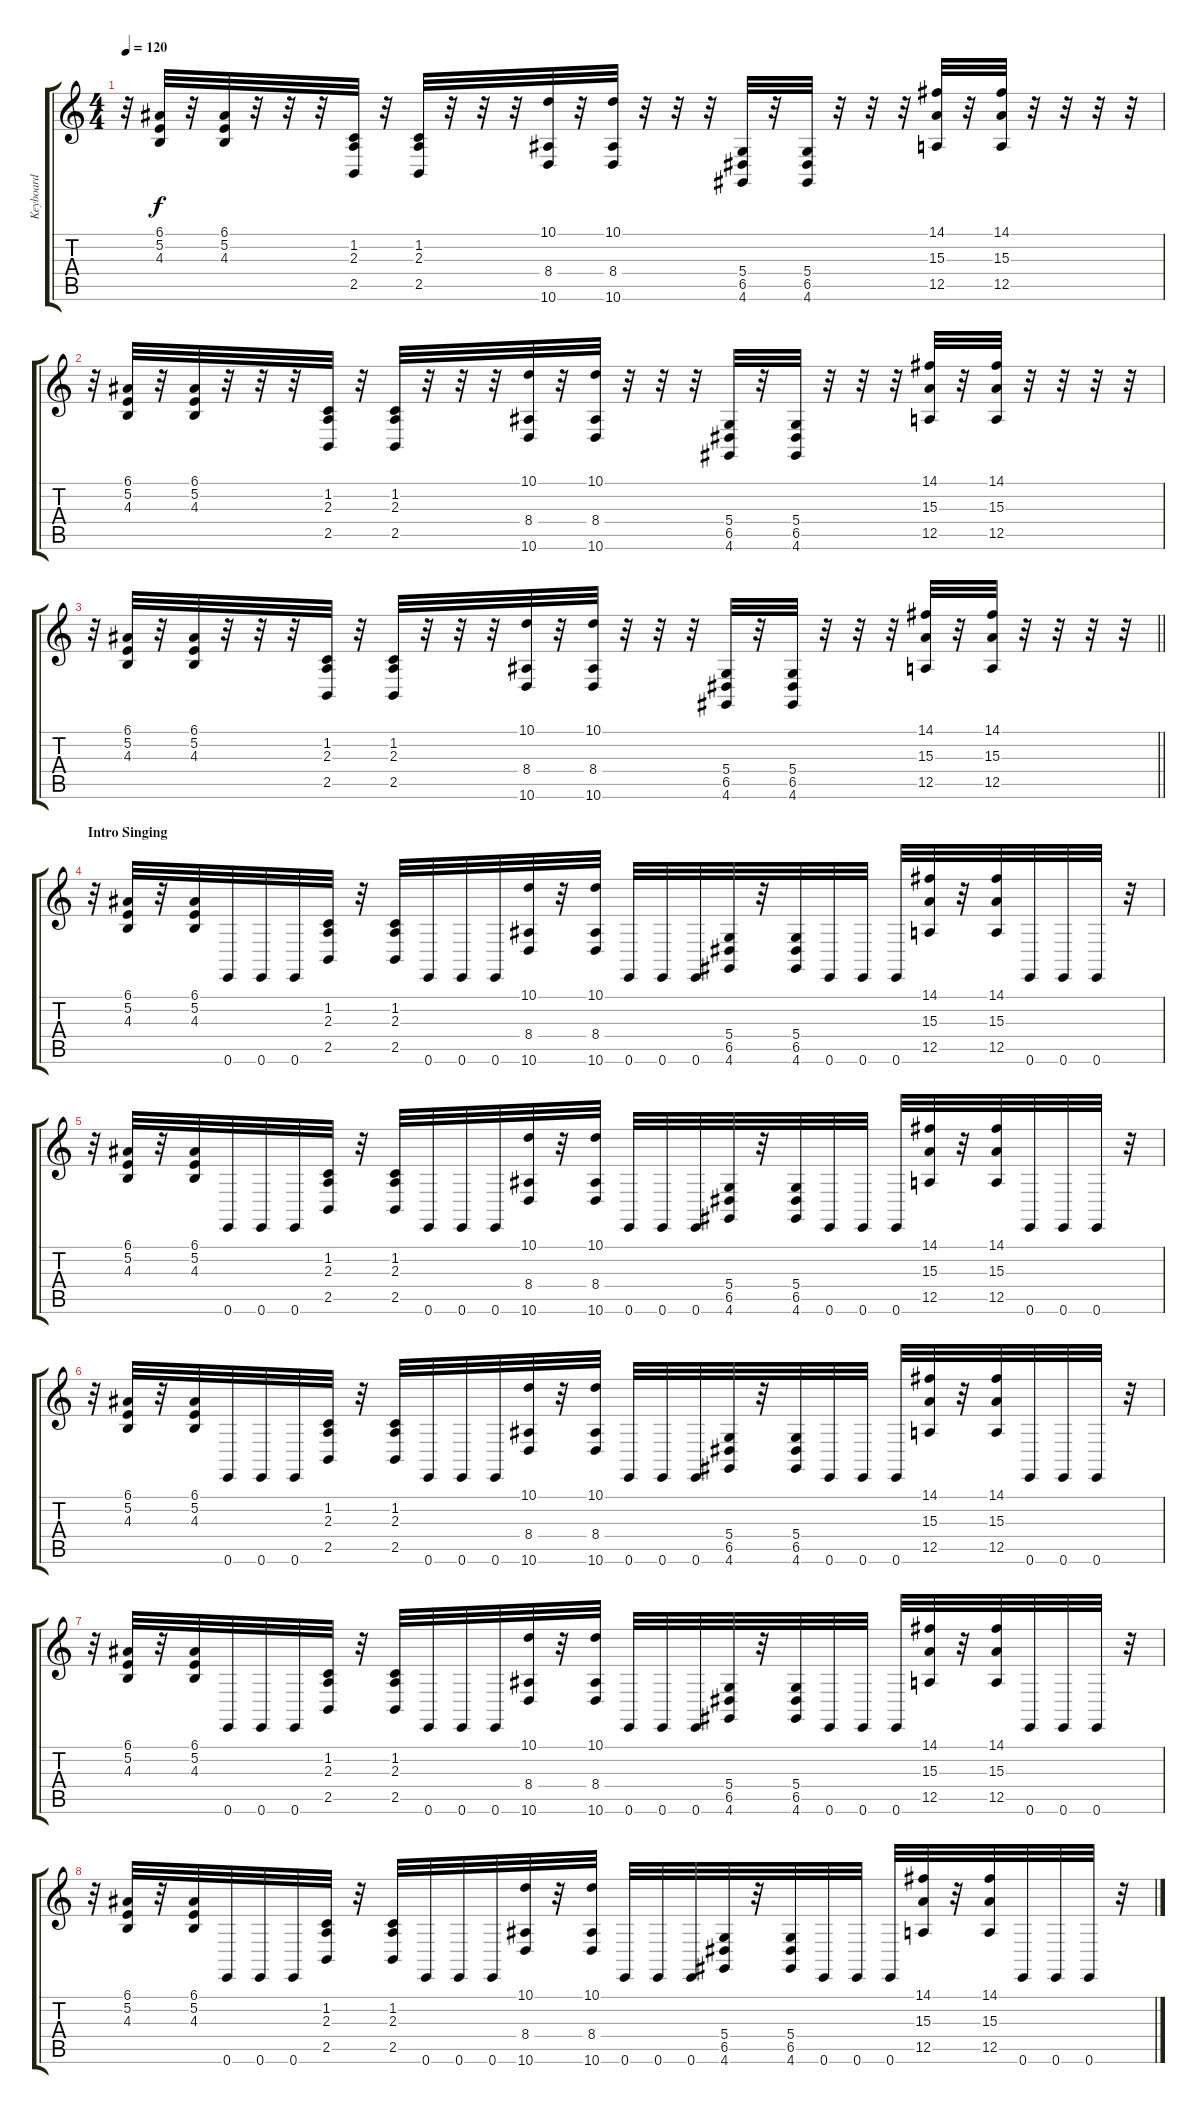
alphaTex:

\track ("Keyboard" "Keyboard") {instrument musicbox}
\staff {score tabs}
\tuning (E4 B3 G3 D3 A2 E2) {hide}
\ts (4 4)
\tempo 120
\clef g2
\ks c
r.32{dy f} (6.1 5.2 4.3).32 r.32 (6.1 5.2 4.3).32 r.32 r.32 r.32 (1.2 2.3 2.5).32 r.32 (1.2 2.3 2.5).32 r.32 r.32 r.32 (10.1 8.4 10.6).32 r.32 (10.1 8.4 10.6).32 r.32 r.32 r.32 (5.4 6.5 4.6).32 r.32 (5.4 6.5 4.6).32 r.32 r.32 r.32 (14.1 15.3 12.5).32 r.32 (14.1 15.3 12.5).32 r.32 r.32 r.32 r.32 |
r.32 (6.1 5.2 4.3).32 r.32 (6.1 5.2 4.3).32 r.32 r.32 r.32 (1.2 2.3 2.5).32 r.32 (1.2 2.3 2.5).32 r.32 r.32 r.32 (10.1 8.4 10.6).32 r.32 (10.1 8.4 10.6).32 r.32 r.32 r.32 (5.4 6.5 4.6).32 r.32 (5.4 6.5 4.6).32 r.32 r.32 r.32 (14.1 15.3 12.5).32 r.32 (14.1 15.3 12.5).32 r.32 r.32 r.32 r.32 |
\barLineRight lightlight
r.32 (6.1 5.2 4.3).32 r.32 (6.1 5.2 4.3).32 r.32 r.32 r.32 (1.2 2.3 2.5).32 r.32 (1.2 2.3 2.5).32 r.32 r.32 r.32 (10.1 8.4 10.6).32 r.32 (10.1 8.4 10.6).32 r.32 r.32 r.32 (5.4 6.5 4.6).32 r.32 (5.4 6.5 4.6).32 r.32 r.32 r.32 (14.1 15.3 12.5).32 r.32 (14.1 15.3 12.5).32 r.32 r.32 r.32 r.32 |
\section ("" "Intro Singing")
r.32 (6.1 5.2 4.3).32 r.32 (6.1 5.2 4.3).32 0.6.32 0.6.32 0.6.32 (1.2 2.3 2.5).32 r.32 (1.2 2.3 2.5).32 0.6.32 0.6.32 0.6.32 (10.1 8.4 10.6).32 r.32 (10.1 8.4 10.6).32 0.6.32 0.6.32 0.6.32 (5.4 6.5 4.6).32 r.32 (5.4 6.5 4.6).32 0.6.32 0.6.32 0.6.32 (14.1 15.3 12.5).32 r.32 (14.1 15.3 12.5).32 0.6.32 0.6.32 0.6.32 r.32 |
r.32 (6.1 5.2 4.3).32 r.32 (6.1 5.2 4.3).32 0.6.32 0.6.32 0.6.32 (1.2 2.3 2.5).32 r.32 (1.2 2.3 2.5).32 0.6.32 0.6.32 0.6.32 (10.1 8.4 10.6).32 r.32 (10.1 8.4 10.6).32 0.6.32 0.6.32 0.6.32 (5.4 6.5 4.6).32 r.32 (5.4 6.5 4.6).32 0.6.32 0.6.32 0.6.32 (14.1 15.3 12.5).32 r.32 (14.1 15.3 12.5).32 0.6.32 0.6.32 0.6.32 r.32 |
r.32 (6.1 5.2 4.3).32 r.32 (6.1 5.2 4.3).32 0.6.32 0.6.32 0.6.32 (1.2 2.3 2.5).32 r.32 (1.2 2.3 2.5).32 0.6.32 0.6.32 0.6.32 (10.1 8.4 10.6).32 r.32 (10.1 8.4 10.6).32 0.6.32 0.6.32 0.6.32 (5.4 6.5 4.6).32 r.32 (5.4 6.5 4.6).32 0.6.32 0.6.32 0.6.32 (14.1 15.3 12.5).32 r.32 (14.1 15.3 12.5).32 0.6.32 0.6.32 0.6.32 r.32 |
r.32 (6.1 5.2 4.3).32 r.32 (6.1 5.2 4.3).32 0.6.32 0.6.32 0.6.32 (1.2 2.3 2.5).32 r.32 (1.2 2.3 2.5).32 0.6.32 0.6.32 0.6.32 (10.1 8.4 10.6).32 r.32 (10.1 8.4 10.6).32 0.6.32 0.6.32 0.6.32 (5.4 6.5 4.6).32 r.32 (5.4 6.5 4.6).32 0.6.32 0.6.32 0.6.32 (14.1 15.3 12.5).32 r.32 (14.1 15.3 12.5).32 0.6.32 0.6.32 0.6.32 r.32 |
r.32 (6.1 5.2 4.3).32 r.32 (6.1 5.2 4.3).32 0.6.32 0.6.32 0.6.32 (1.2 2.3 2.5).32 r.32 (1.2 2.3 2.5).32 0.6.32 0.6.32 0.6.32 (10.1 8.4 10.6).32 r.32 (10.1 8.4 10.6).32 0.6.32 0.6.32 0.6.32 (5.4 6.5 4.6).32 r.32 (5.4 6.5 4.6).32 0.6.32 0.6.32 0.6.32 (14.1 15.3 12.5).32 r.32 (14.1 15.3 12.5).32 0.6.32 0.6.32 0.6.32 r.32
